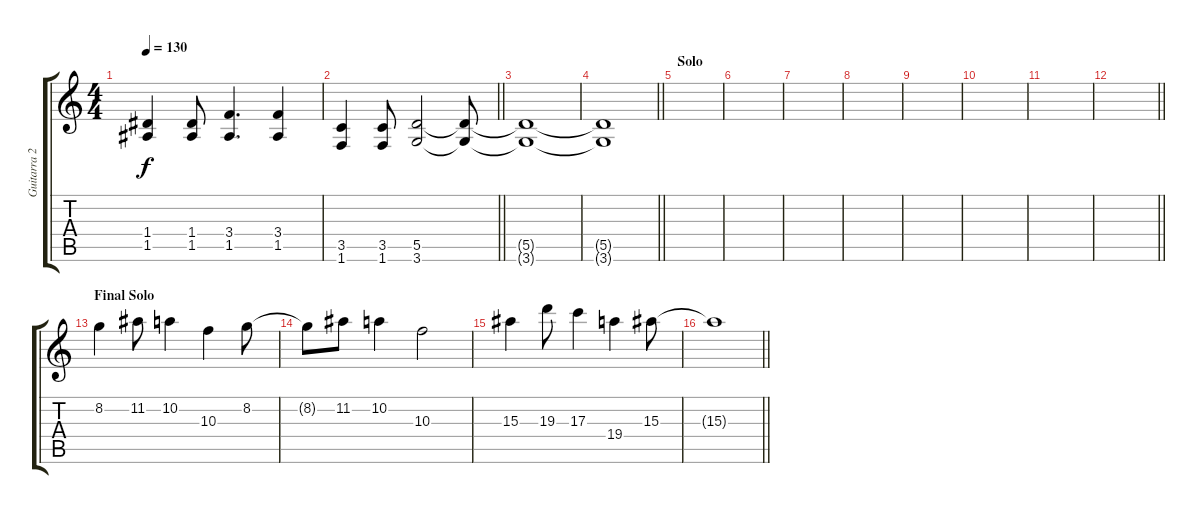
\track ("Guitarra 2" "Guitarra 2") {instrument distortionguitar}
\staff {score tabs}
\tuning (E4 B3 G3 D3 A2 E2) {hide}
\ts (4 4)
\tempo 130
\clef g2
\ks c
(1.4 1.5).4{dy f} (1.4 1.5).8 (3.4 1.5).4{d} (3.4 1.5).4 |
\barLineRight lightlight
(3.5 1.6).4 (3.5 1.6).8 (5.5 3.6).2 (5.5{t} 3.6{t}).8 |
(5.5{t} 3.6{t}).1 |
\barLineRight lightlight
(5.5{t} 3.6{t}).1 |
\section ("" "Solo")
|
|
|
|
|
|
|
\barLineRight lightlight
|
\section ("" "Final Solo")
8.2.4 11.2.8 10.2.4 10.3.4 8.2.8 |
8.2{t}.8 11.2.8 10.2.4 10.3.2 |
15.3.4 19.3.8 17.3.4 19.4.4 15.3.8 |
\barLineRight lightlight
15.3{t}.1
